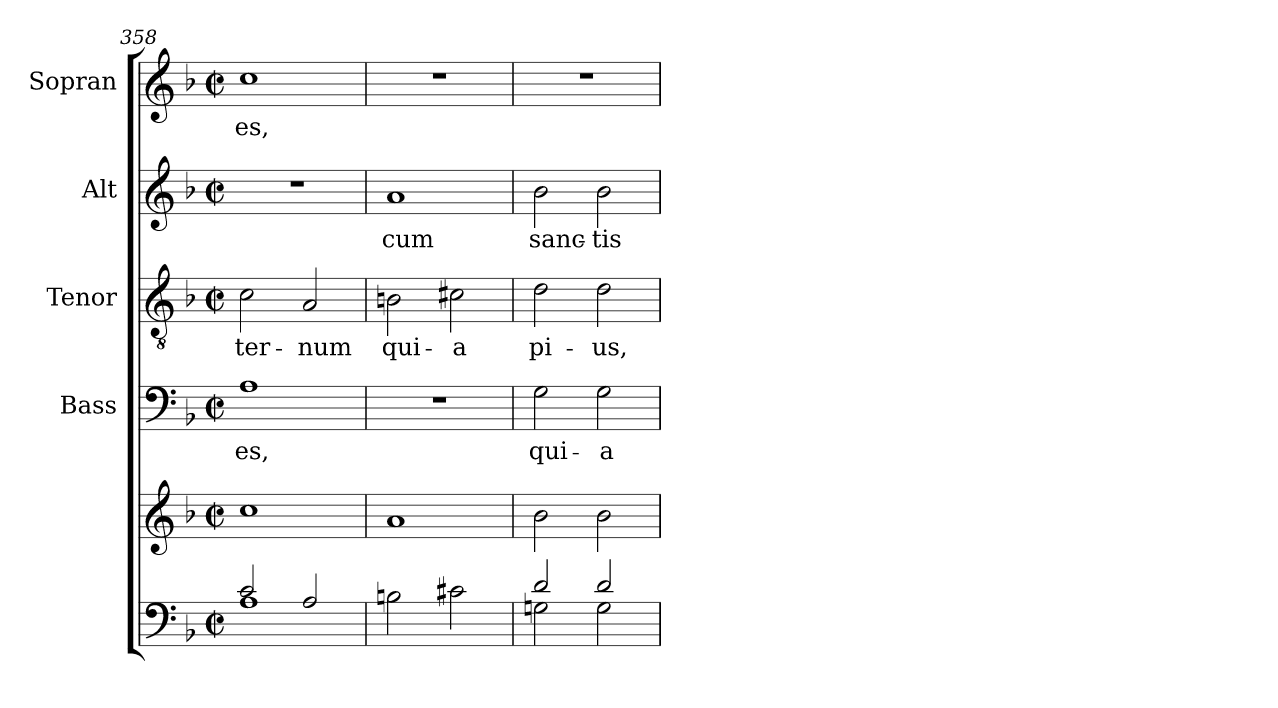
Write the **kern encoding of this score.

**kern	**kern	**kern	**text	**kern	**text	**kern	**text	**kern	**text
*part5	*part5	*part4	*part4	*part3	*part3	*part2	*part2	*part1	*part1
*staff6	*staff5	*staff4	*staff4	*staff3	*staff3	*staff2	*staff2	*staff1	*staff1
*	*	*I"Bass	*	*I"Tenor	*	*I"Alt	*	*I"Sopran	*
*	*	*I'B.	*	*I'T.	*	*I'A.	*	*I'S.	*
*clefF4	*clefG2	*clefF4	*	*clefGv2	*	*clefG2	*	*clefG2	*
*k[b-]	*k[b-]	*k[b-]	*	*k[b-]	*	*k[b-]	*	*k[b-]	*
*F:	*F:	*F:	*	*F:	*	*F:	*	*F:	*
*M2/2	*M2/2	*M2/2	*	*M2/2	*	*M2/2	*	*M2/2	*
*met(c|)	*met(c|)	*met(c|)	*	*met(c|)	*	*met(c|)	*	*met(c|)	*
=358	=358	=358	=358	=358	=358	=358	=358	=358	=358
*^	*	*	*	*	*	*	*	*	*
!	!	!	!	!LO:LY:b	!	!LO:LY:b	!	!	!	!LO:LY:b
2c/	1A	1cc	1A	es,	2c\	-ter-	1r	.	1cc	es,
!	!	!	!	!	!	!LO:LY:b	!	!	!	!
2A/	.	.	.	.	2A/	-num	.	.	.	.
*v	*v	*	*	*	*	*	*	*	*	*
=359	=359	=359	=359	=359	=359	=359	=359	=359	=359
!	!	!	!	!	!LO:LY:b	!	!LO:LY:b	!	!
2Bn\	1a	1r	.	2Bn\	qui-	1a	cum	1r	.
!	!	!	!	!	!LO:LY:b	!	!	!	!
2c#X\	.	.	.	2c#X\	-a	.	.	.	.
=360	=360	=360	=360	=360	=360	=360	=360	=360	=360
*^	*	*	*	*	*	*	*	*	*
!	!	!	!	!LO:LY:b	!	!LO:LY:b	!	!LO:LY:b	!	!
2d/	2Gn\	2b-\	2G\	qui-	2d\	pi-	2b-\	sanc-	1r	.
!	!	!	!	!LO:LY:b	!	!LO:LY:b	!	!LO:LY:b	!	!
2d/	2G\	2b-\	2G\	-a	2d\	-us,	2b-\	-tis	.	.
*v	*v	*	*	*	*	*	*	*	*	*
=	=	=	=	=	=	=	=	=	=
*-	*-	*-	*-	*-	*-	*-	*-	*-	*-
